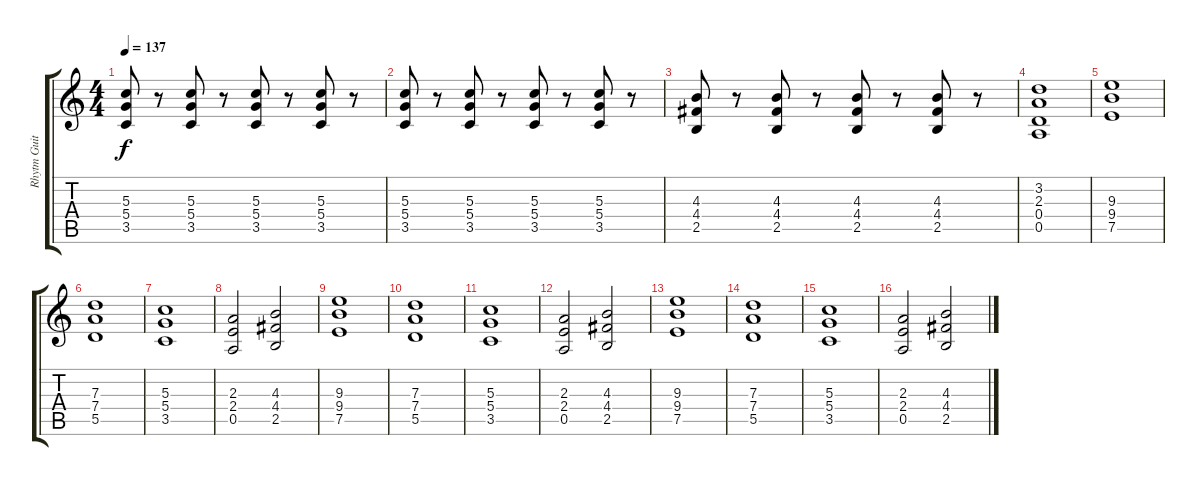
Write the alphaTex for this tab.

\track ("Rhytm Guitar 1" "Rhytm Guit") {instrument overdrivenguitar}
\staff {score tabs}
\tuning (E4 B3 G3 D3 A2 E2) {hide}
\ts (4 4)
\tempo 137
\clef g2
\ks c
(5.3 5.4 3.5).8{dy f} r.8 (5.3 5.4 3.5).8 r.8 (5.3 5.4 3.5).8 r.8 (5.3 5.4 3.5).8 r.8 |
(5.3 5.4 3.5).8 r.8 (5.3 5.4 3.5).8 r.8 (5.3 5.4 3.5).8 r.8 (5.3 5.4 3.5).8 r.8 |
(4.3 4.4 2.5).8 r.8 (4.3 4.4 2.5).8 r.8 (4.3 4.4 2.5).8 r.8 (4.3 4.4 2.5).8 r.8 |
(3.2 2.3 0.4 0.5).1 |
(9.3 9.4 7.5).1 |
(7.3 7.4 5.5).1 |
(5.3 5.4 3.5).1 |
(2.3 2.4 0.5).2 (4.3 4.4 2.5).2 |
(9.3 9.4 7.5).1 |
(7.3 7.4 5.5).1 |
(5.3 5.4 3.5).1 |
(2.3 2.4 0.5).2 (4.3 4.4 2.5).2 |
(9.3 9.4 7.5).1 |
(7.3 7.4 5.5).1 |
(5.3 5.4 3.5).1 |
(2.3 2.4 0.5).2 (4.3 4.4 2.5).2
